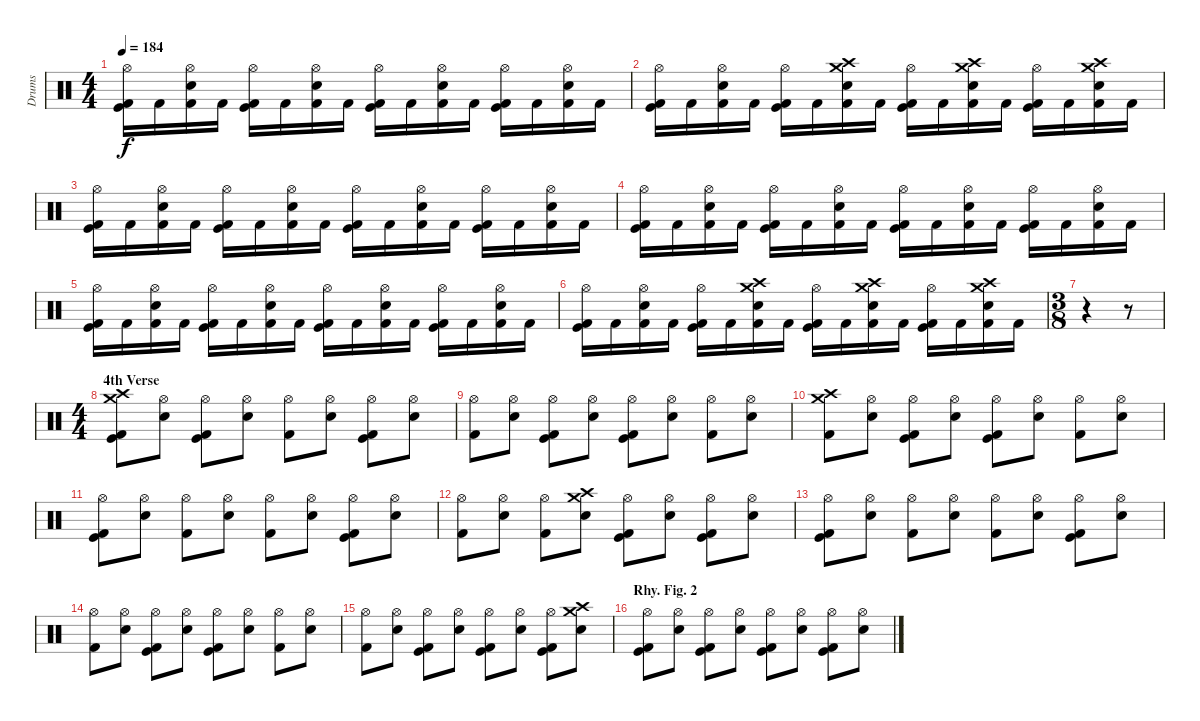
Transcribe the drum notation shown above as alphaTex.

\track ("Drums" "Drums") {instrument percussion}
\staff {score}
\articulation defaults
\ts (4 4)
\tempo 184
\clef neutral
\ks c
("Hi-Hat (open)" "Kick (hit)" "Kick (hit) 2").16{dy f} "Kick (hit) 2".16 ("Hi-Hat (open)" "Snare (hit) 2" "Kick (hit) 2").16 "Kick (hit) 2".16 ("Hi-Hat (open)" "Kick (hit)" "Kick (hit) 2").16 "Kick (hit) 2".16 ("Hi-Hat (open)" "Snare (hit) 2" "Kick (hit) 2").16 "Kick (hit) 2".16 ("Hi-Hat (open)" "Kick (hit)" "Kick (hit) 2").16 "Kick (hit) 2".16 ("Hi-Hat (open)" "Snare (hit) 2" "Kick (hit) 2").16 "Kick (hit) 2".16 ("Hi-Hat (open)" "Kick (hit)" "Kick (hit) 2").16 "Kick (hit) 2".16 ("Hi-Hat (open)" "Snare (hit) 2" "Kick (hit) 2").16 "Kick (hit) 2".16 |
("Hi-Hat (open)" "Kick (hit)" "Kick (hit) 2").16 "Kick (hit) 2".16 ("Hi-Hat (open)" "Snare (hit) 2" "Kick (hit) 2").16 "Kick (hit) 2".16 ("Hi-Hat (open)" "Kick (hit)" "Kick (hit) 2").16 "Kick (hit) 2".16 ("Crash high (hit)" "Crash medium (hit)" "Snare (hit) 2" "Kick (hit) 2").16 "Kick (hit) 2".16 ("Hi-Hat (open)" "Kick (hit)" "Kick (hit) 2").16 "Kick (hit) 2".16 ("Crash high (hit)" "Crash medium (hit)" "Snare (hit) 2" "Kick (hit) 2").16 "Kick (hit) 2".16 ("Hi-Hat (open)" "Kick (hit)" "Kick (hit) 2").16 "Kick (hit) 2".16 ("Crash high (hit)" "Crash medium (hit)" "Snare (hit) 2" "Kick (hit) 2").16 "Kick (hit) 2".16 |
("Hi-Hat (open)" "Kick (hit)" "Kick (hit) 2").16 "Kick (hit) 2".16 ("Hi-Hat (open)" "Snare (hit) 2" "Kick (hit) 2").16 "Kick (hit) 2".16 ("Hi-Hat (open)" "Kick (hit)" "Kick (hit) 2").16 "Kick (hit) 2".16 ("Hi-Hat (open)" "Snare (hit) 2" "Kick (hit) 2").16 "Kick (hit) 2".16 ("Hi-Hat (open)" "Kick (hit)" "Kick (hit) 2").16 "Kick (hit) 2".16 ("Hi-Hat (open)" "Snare (hit) 2" "Kick (hit) 2").16 "Kick (hit) 2".16 ("Hi-Hat (open)" "Kick (hit)" "Kick (hit) 2").16 "Kick (hit) 2".16 ("Hi-Hat (open)" "Snare (hit) 2" "Kick (hit) 2").16 "Kick (hit) 2".16 |
("Hi-Hat (open)" "Kick (hit)" "Kick (hit) 2").16 "Kick (hit) 2".16 ("Hi-Hat (open)" "Snare (hit) 2" "Kick (hit) 2").16 "Kick (hit) 2".16 ("Hi-Hat (open)" "Kick (hit)" "Kick (hit) 2").16 "Kick (hit) 2".16 ("Hi-Hat (open)" "Snare (hit) 2" "Kick (hit) 2").16 "Kick (hit) 2".16 ("Hi-Hat (open)" "Kick (hit)" "Kick (hit) 2").16 "Kick (hit) 2".16 ("Hi-Hat (open)" "Snare (hit) 2" "Kick (hit) 2").16 "Kick (hit) 2".16 ("Hi-Hat (open)" "Kick (hit)" "Kick (hit) 2").16 "Kick (hit) 2".16 ("Hi-Hat (open)" "Snare (hit) 2" "Kick (hit) 2").16 "Kick (hit) 2".16 |
("Hi-Hat (open)" "Kick (hit)" "Kick (hit) 2").16 "Kick (hit) 2".16 ("Hi-Hat (open)" "Snare (hit) 2" "Kick (hit) 2").16 "Kick (hit) 2".16 ("Hi-Hat (open)" "Kick (hit)" "Kick (hit) 2").16 "Kick (hit) 2".16 ("Hi-Hat (open)" "Snare (hit) 2" "Kick (hit) 2").16 "Kick (hit) 2".16 ("Hi-Hat (open)" "Kick (hit)" "Kick (hit) 2").16 "Kick (hit) 2".16 ("Hi-Hat (open)" "Snare (hit) 2" "Kick (hit) 2").16 "Kick (hit) 2".16 ("Hi-Hat (open)" "Kick (hit)" "Kick (hit) 2").16 "Kick (hit) 2".16 ("Hi-Hat (open)" "Snare (hit) 2" "Kick (hit) 2").16 "Kick (hit) 2".16 |
("Hi-Hat (open)" "Kick (hit)" "Kick (hit) 2").16 "Kick (hit) 2".16 ("Hi-Hat (open)" "Snare (hit) 2" "Kick (hit) 2").16 "Kick (hit) 2".16 ("Hi-Hat (open)" "Kick (hit)" "Kick (hit) 2").16 "Kick (hit) 2".16 ("Crash high (hit)" "Crash medium (hit)" "Snare (hit) 2" "Kick (hit) 2").16 "Kick (hit) 2".16 ("Hi-Hat (open)" "Kick (hit)" "Kick (hit) 2").16 "Kick (hit) 2".16 ("Crash high (hit)" "Crash medium (hit)" "Snare (hit) 2" "Kick (hit) 2").16 "Kick (hit) 2".16 ("Hi-Hat (open)" "Kick (hit)" "Kick (hit) 2").16 "Kick (hit) 2".16 ("Crash high (hit)" "Crash medium (hit)" "Snare (hit) 2" "Kick (hit) 2").16 "Kick (hit) 2".16 |
\ts (3 8)
r.4 r.8 |
\ts (4 4)
\section ("" "4th Verse")
("Crash high (hit)" "Crash medium (hit)" "Kick (hit)" "Kick (hit) 2").8 ("Hi-Hat (open)" "Snare (hit) 2").8 ("Hi-Hat (open)" "Kick (hit)" "Kick (hit) 2").8 ("Hi-Hat (open)" "Snare (hit) 2").8 ("Hi-Hat (open)" "Kick (hit) 2").8 ("Hi-Hat (open)" "Snare (hit) 2").8 ("Hi-Hat (open)" "Kick (hit)" "Kick (hit) 2").8 ("Hi-Hat (open)" "Snare (hit) 2").8 |
("Hi-Hat (open)" "Kick (hit) 2").8 ("Hi-Hat (open)" "Snare (hit) 2").8 ("Hi-Hat (open)" "Kick (hit)" "Kick (hit) 2").8 ("Hi-Hat (open)" "Snare (hit) 2").8 ("Hi-Hat (open)" "Kick (hit)" "Kick (hit) 2").8 ("Hi-Hat (open)" "Snare (hit) 2").8 ("Hi-Hat (open)" "Kick (hit) 2").8 ("Hi-Hat (open)" "Snare (hit) 2").8 |
("Crash high (hit)" "Crash medium (hit)" "Kick (hit) 2").8 ("Hi-Hat (open)" "Snare (hit) 2").8 ("Hi-Hat (open)" "Kick (hit)" "Kick (hit) 2").8 ("Hi-Hat (open)" "Snare (hit) 2").8 ("Hi-Hat (open)" "Kick (hit)" "Kick (hit) 2").8 ("Hi-Hat (open)" "Snare (hit) 2").8 ("Hi-Hat (open)" "Kick (hit) 2").8 ("Hi-Hat (open)" "Snare (hit) 2").8 |
("Hi-Hat (open)" "Kick (hit)" "Kick (hit) 2").8 ("Hi-Hat (open)" "Snare (hit) 2").8 ("Hi-Hat (open)" "Kick (hit) 2").8 ("Hi-Hat (open)" "Snare (hit) 2").8 ("Hi-Hat (open)" "Kick (hit) 2").8 ("Hi-Hat (open)" "Snare (hit) 2").8 ("Hi-Hat (open)" "Kick (hit)" "Kick (hit) 2").8 ("Hi-Hat (open)" "Snare (hit) 2").8 |
("Hi-Hat (open)" "Kick (hit) 2").8 ("Hi-Hat (open)" "Snare (hit) 2").8 ("Hi-Hat (open)" "Kick (hit) 2").8 ("Crash high (hit)" "Crash medium (hit)" "Snare (hit) 2").8 ("Hi-Hat (open)" "Kick (hit)" "Kick (hit) 2").8 ("Hi-Hat (open)" "Snare (hit) 2").8 ("Hi-Hat (open)" "Kick (hit)" "Kick (hit) 2").8 ("Hi-Hat (open)" "Snare (hit) 2").8 |
("Hi-Hat (open)" "Kick (hit)" "Kick (hit) 2").8 ("Hi-Hat (open)" "Snare (hit) 2").8 ("Hi-Hat (open)" "Kick (hit) 2").8 ("Hi-Hat (open)" "Snare (hit) 2").8 ("Hi-Hat (open)" "Kick (hit) 2").8 ("Hi-Hat (open)" "Snare (hit) 2").8 ("Hi-Hat (open)" "Kick (hit)" "Kick (hit) 2").8 ("Hi-Hat (open)" "Snare (hit) 2").8 |
("Hi-Hat (open)" "Kick (hit) 2").8 ("Hi-Hat (open)" "Snare (hit) 2").8 ("Hi-Hat (open)" "Kick (hit)" "Kick (hit) 2").8 ("Hi-Hat (open)" "Snare (hit) 2").8 ("Hi-Hat (open)" "Kick (hit)" "Kick (hit) 2").8 ("Hi-Hat (open)" "Snare (hit) 2").8 ("Hi-Hat (open)" "Kick (hit) 2").8 ("Hi-Hat (open)" "Snare (hit) 2").8 |
("Hi-Hat (open)" "Kick (hit) 2").8 ("Hi-Hat (open)" "Snare (hit) 2").8 ("Hi-Hat (open)" "Kick (hit)" "Kick (hit) 2").8 ("Hi-Hat (open)" "Snare (hit) 2").8 ("Hi-Hat (open)" "Kick (hit)" "Kick (hit) 2").8 ("Hi-Hat (open)" "Snare (hit) 2").8 ("Hi-Hat (open)" "Kick (hit)" "Kick (hit) 2").8 ("Crash high (hit)" "Crash medium (hit)" "Snare (hit) 2").8 |
\section ("" "Rhy. Fig. 2")
("Hi-Hat (open)" "Kick (hit)" "Kick (hit) 2").8 ("Hi-Hat (open)" "Snare (hit) 2").8 ("Hi-Hat (open)" "Kick (hit)" "Kick (hit) 2").8 ("Hi-Hat (open)" "Snare (hit) 2").8 ("Hi-Hat (open)" "Kick (hit)" "Kick (hit) 2").8 ("Hi-Hat (open)" "Snare (hit) 2").8 ("Hi-Hat (open)" "Kick (hit)" "Kick (hit) 2").8 ("Hi-Hat (open)" "Snare (hit) 2").8
